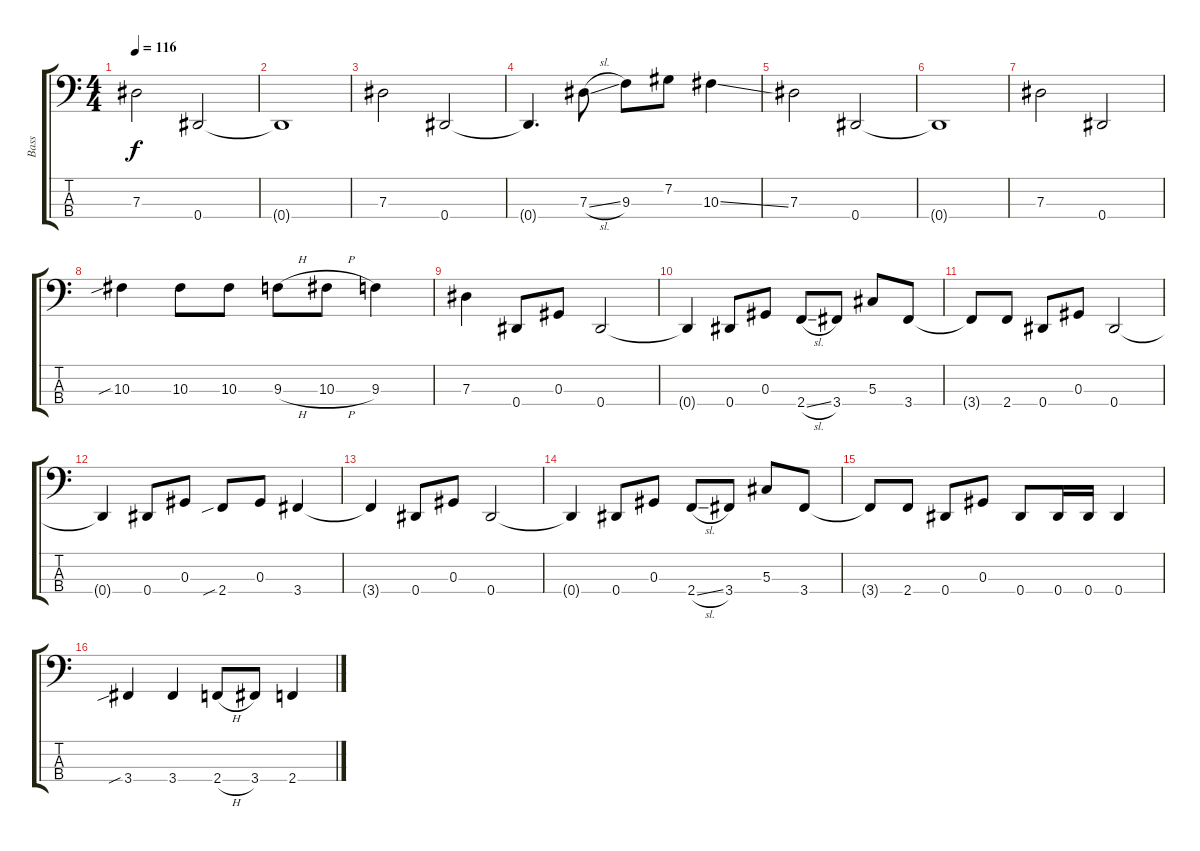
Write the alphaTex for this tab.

\track ("Bass" "Bass") {instrument electricbasspick}
\staff {score tabs}
\tuning (Gb2 Db2 Ab1 Eb1) {hide}
\ts (4 4)
\tempo 116
\clef f4
\ks c
7.3.2{dy f} 0.4.2 |
0.4{t}.1 |
7.3.2 0.4.2 |
0.4{t}.4{d} 7.3{sl}.8 9.3.8 7.2.8 10.3{ss}.4 |
7.3.2 0.4.2 |
0.4{t}.1 |
7.3.2 0.4.2 |
10.3{sib}.4 10.3.8 10.3.8 9.3{h}.8 10.3{h}.8 9.3.4 |
7.3.4 0.4.8 0.3.8 0.4.2 |
0.4{t}.4 0.4.8 0.3.8 2.4{sl}.8 3.4.8 5.3.8 3.4.8 |
3.4{t}.8 2.4.8 0.4.8 0.3.8 0.4.2 |
0.4{t}.4 0.4.8 0.3.8 2.4{sib}.8 0.3.8 3.4.4 |
3.4{t}.4 0.4.8 0.3.8 0.4.2 |
0.4{t}.4 0.4.8 0.3.8 2.4{sl}.8 3.4.8 5.3.8 3.4.8 |
3.4{t}.8 2.4.8 0.4.8 0.3.8 0.4.8 0.4.16 0.4.16 0.4.4 |
3.4{sib}.4 3.4.4 2.4{h}.8 3.4.8 2.4{ss}.4
